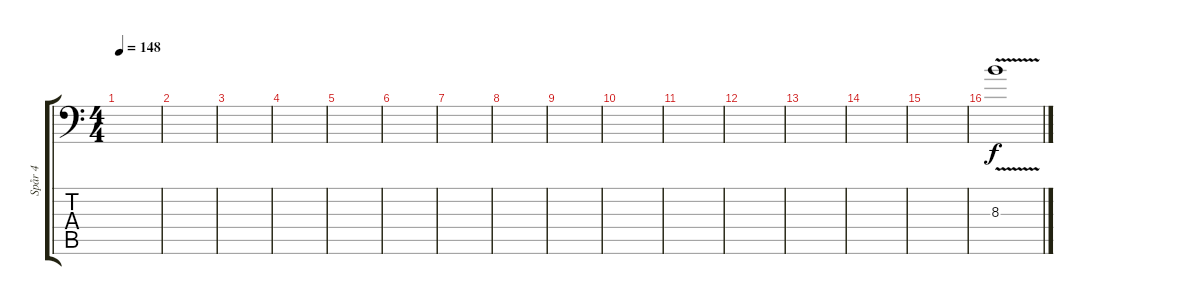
\track ("Spår 4" "Spår 4") {instrument distortionguitar}
\staff {score tabs}
\tuning (C4 G3 Eb3 Bb2 F2 Bb1) {hide}
\ts (4 4)
\tempo 148
\clef f4
\ks c
|
|
|
|
|
|
|
|
|
|
|
|
|
|
|
8.3{v}.1
